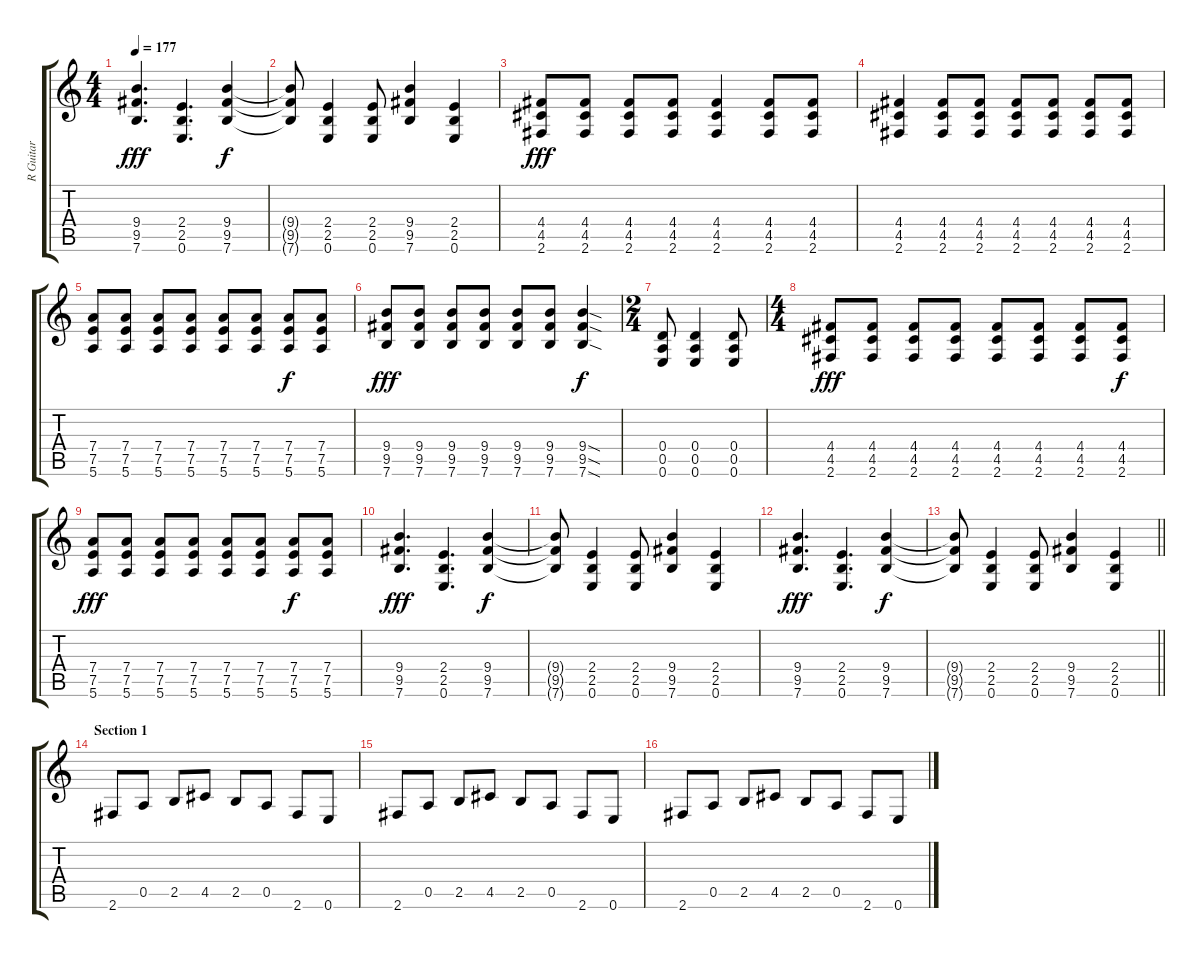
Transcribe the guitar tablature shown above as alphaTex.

\track ("R Guitar" "R Guitar") {instrument overdrivenguitar}
\staff {score tabs}
\tuning (E4 B3 G3 D3 A2 E2) {hide}
\ts (4 4)
\tempo 177
\clef g2
\ks c
(9.4 9.5 7.6).4{d dy fff} (2.4 2.5 0.6).4{d} (9.4 9.5 7.6).4{dy f} |
(9.4{t} 9.5{t} 7.6{t}).8 (2.4 2.5 0.6).4 (2.4 2.5 0.6).8 (9.4 9.5 7.6).4 (2.4 2.5 0.6).4 |
(4.4 4.5 2.6).8{dy fff} (4.4 4.5 2.6).8 (4.4 4.5 2.6).8 (4.4 4.5 2.6).8 (4.4 4.5 2.6).4 (4.4 4.5 2.6).8 (4.4 4.5 2.6).8 |
(4.4 4.5 2.6).4 (4.4 4.5 2.6).8 (4.4 4.5 2.6).8 (4.4 4.5 2.6).8 (4.4 4.5 2.6).8 (4.4 4.5 2.6).8 (4.4 4.5 2.6).8 |
(7.4 7.5 5.6).8 (7.4 7.5 5.6).8 (7.4 7.5 5.6).8 (7.4 7.5 5.6).8 (7.4 7.5 5.6).8 (7.4 7.5 5.6).8 (7.4 7.5 5.6).8{dy f} (7.4 7.5 5.6).8 |
(9.4 9.5 7.6).8{dy fff} (9.4 9.5 7.6).8 (9.4 9.5 7.6).8 (9.4 9.5 7.6).8 (9.4 9.5 7.6).8 (9.4 9.5 7.6).8 (9.4{sod} 9.5{sod} 7.6{sod}).4{dy f} |
\ts (2 4)
(0.4 0.5 0.6).8 (0.4 0.5 0.6).4 (0.4 0.5 0.6).8 |
\ts (4 4)
(4.4 4.5 2.6).8{dy fff} (4.4 4.5 2.6).8 (4.4 4.5 2.6).8 (4.4 4.5 2.6).8 (4.4 4.5 2.6).8 (4.4 4.5 2.6).8 (4.4 4.5 2.6).8 (4.4 4.5 2.6).8{dy f} |
(7.4 7.5 5.6).8{dy fff} (7.4 7.5 5.6).8 (7.4 7.5 5.6).8 (7.4 7.5 5.6).8 (7.4 7.5 5.6).8 (7.4 7.5 5.6).8 (7.4 7.5 5.6).8{dy f} (7.4 7.5 5.6).8 |
(9.4 9.5 7.6).4{d dy fff} (2.4 2.5 0.6).4{d} (9.4 9.5 7.6).4{dy f} |
(9.4{t} 9.5{t} 7.6{t}).8 (2.4 2.5 0.6).4 (2.4 2.5 0.6).8 (9.4 9.5 7.6).4 (2.4 2.5 0.6).4 |
(9.4 9.5 7.6).4{d dy fff} (2.4 2.5 0.6).4{d} (9.4 9.5 7.6).4{dy f} |
\barLineRight lightlight
(9.4{t} 9.5{t} 7.6{t}).8 (2.4 2.5 0.6).4 (2.4 2.5 0.6).8 (9.4 9.5 7.6).4 (2.4 2.5 0.6).4 |
\section ("" "Section 1")
2.6.8 0.5.8 2.5.8 4.5.8 2.5.8 0.5.8 2.6.8 0.6.8 |
2.6.8 0.5.8 2.5.8 4.5.8 2.5.8 0.5.8 2.6.8 0.6.8 |
2.6.8 0.5.8 2.5.8 4.5.8 2.5.8 0.5.8 2.6.8 0.6.8
